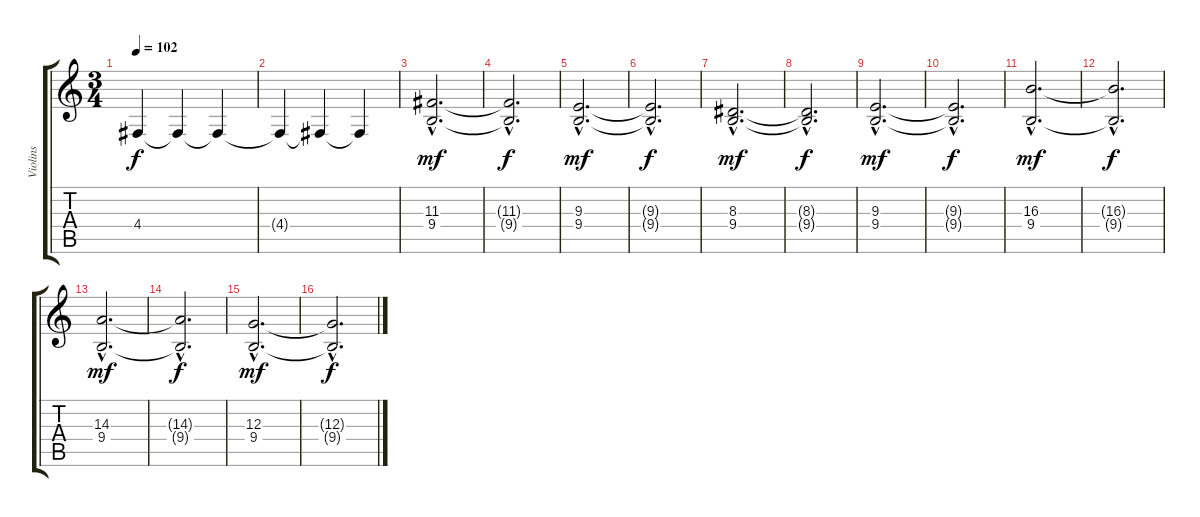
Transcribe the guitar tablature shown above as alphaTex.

\track ("Violins" "Violins") {instrument stringensemble1}
\staff {score tabs}
\tuning (E4 B3 G3 D3 A2 E2) {hide}
\ts (3 4)
\tempo 102
\clef g2
\ks c
4.4{t}.4{dy f} 4.4{t}.4 4.4{t}.4 |
4.4{t}.4 4.4{t}.4 4.4{t}.4 |
(11.3{hac} 9.4{hac}).2{d dy mf} |
(11.3{hac t} 9.4{hac t}).2{d dy f} |
(9.3{hac} 9.4{hac}).2{d dy mf} |
(9.3{hac t} 9.4{hac t}).2{d dy f} |
(8.3{hac} 9.4{hac}).2{d dy mf} |
(8.3{hac t} 9.4{hac t}).2{d dy f} |
(9.3{hac} 9.4{hac}).2{d dy mf} |
(9.3{hac t} 9.4{hac t}).2{d dy f} |
(16.3{hac} 9.4{hac}).2{d dy mf} |
(16.3{hac t} 9.4{hac t}).2{d dy f} |
(14.3{hac} 9.4{hac}).2{d dy mf} |
(14.3{hac t} 9.4{hac t}).2{d dy f} |
(12.3{hac} 9.4{hac}).2{d dy mf} |
(12.3{hac t} 9.4{hac t}).2{d dy f}
